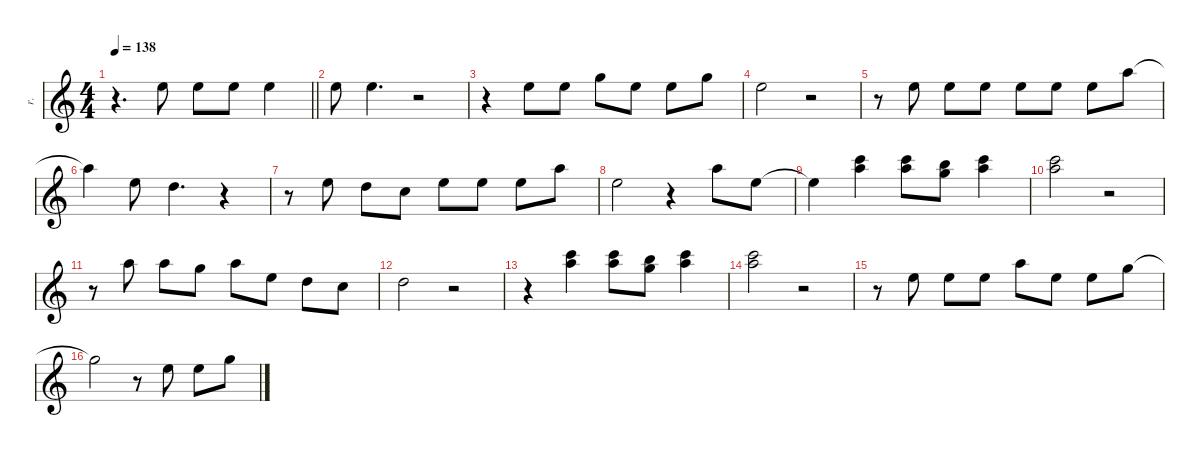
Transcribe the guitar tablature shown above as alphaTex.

\defaultSystemsLayout 4
\hideDynamics
\bracketExtendMode nobrackets
\otherSystemsTrackNameOrientation horizontal
\track ("David Lee Roth" "r.") {instrument synthvoice}
\staff {score}
\tuning (E4 B3 G3 D3 A2 E2)
\ts (4 4)
\tempo 138
\clef g2
\barLineRight lightlight
\ks c
r.4{d dy fff beam Down} 12.1.8{beam Down} 12.1.8{beam Down} 12.1.8{beam Down} 12.1.4{beam Down} |
12.1.8{beam Down} 12.1.4{d beam Down} r.2{beam Down} |
r.4{beam Down} 12.1.8{beam Down} 12.1.8{beam Down} 15.1.8{beam Down} 12.1.8{beam Down} 12.1.8{beam Down} 15.1.8{beam Down} |
12.1.2{beam Down} r.2{beam Down} |
r.8{beam Down} 12.1.8{beam Down} 12.1.8{beam Down} 12.1.8{beam Down} 12.1.8{beam Down} 12.1.8{beam Down} 12.1.8{beam Down} 17.1.8{beam Down} |
17.1{t}.4{dy f beam Down} 17.2.8{dy fff beam Down} 15.2.4{d beam Down} r.4{beam Down} |
r.8{beam Down} 17.2.8{beam Down} 15.2.8{beam Down} 17.3.8{beam Down} 17.2.8{beam Down} 17.2.8{beam Down} 17.2.8{beam Down} 17.1.8{beam Down} |
17.2.2{beam Down} r.4{beam Down} 17.1.8{beam Down} 17.2.8{beam Down} |
17.2{t}.4{dy f beam Down} (20.1 22.2).4{dy fff beam Down} (20.1 22.2).8{beam Down} (19.1 20.2).8{beam Down} (20.1 22.2).4{beam Down} |
(20.1 22.2).2{beam Down} r.2{beam Down} |
r.8{beam Down} 22.2.8{beam Down} 22.2.8{beam Down} 20.2.8{beam Down} 22.2.8{beam Down} 21.3.8{beam Down} 19.3.8{beam Down} 17.3.8{beam Down} |
19.3.2{beam Down} r.2{beam Down} |
r.4{beam Down} (20.1 22.2).4{beam Down} (20.1 22.2).8{beam Down} (19.1 20.2).8{beam Down} (20.1 22.2).4{beam Down} |
(20.1 22.2).2{beam Down} r.2{beam Down} |
r.8{beam Down} 21.3.8{beam Down} 21.3.8{beam Down} 21.3.8{beam Down} 22.2.8{beam Down} 21.3.8{beam Down} 21.3.8{beam Down} 20.2.8{beam Down} |
20.2{t}.2{dy f beam Down} r.8{beam Down} 21.3.8{dy fff beam Down} 21.3.8{beam Down} 20.2.8{beam Down}
